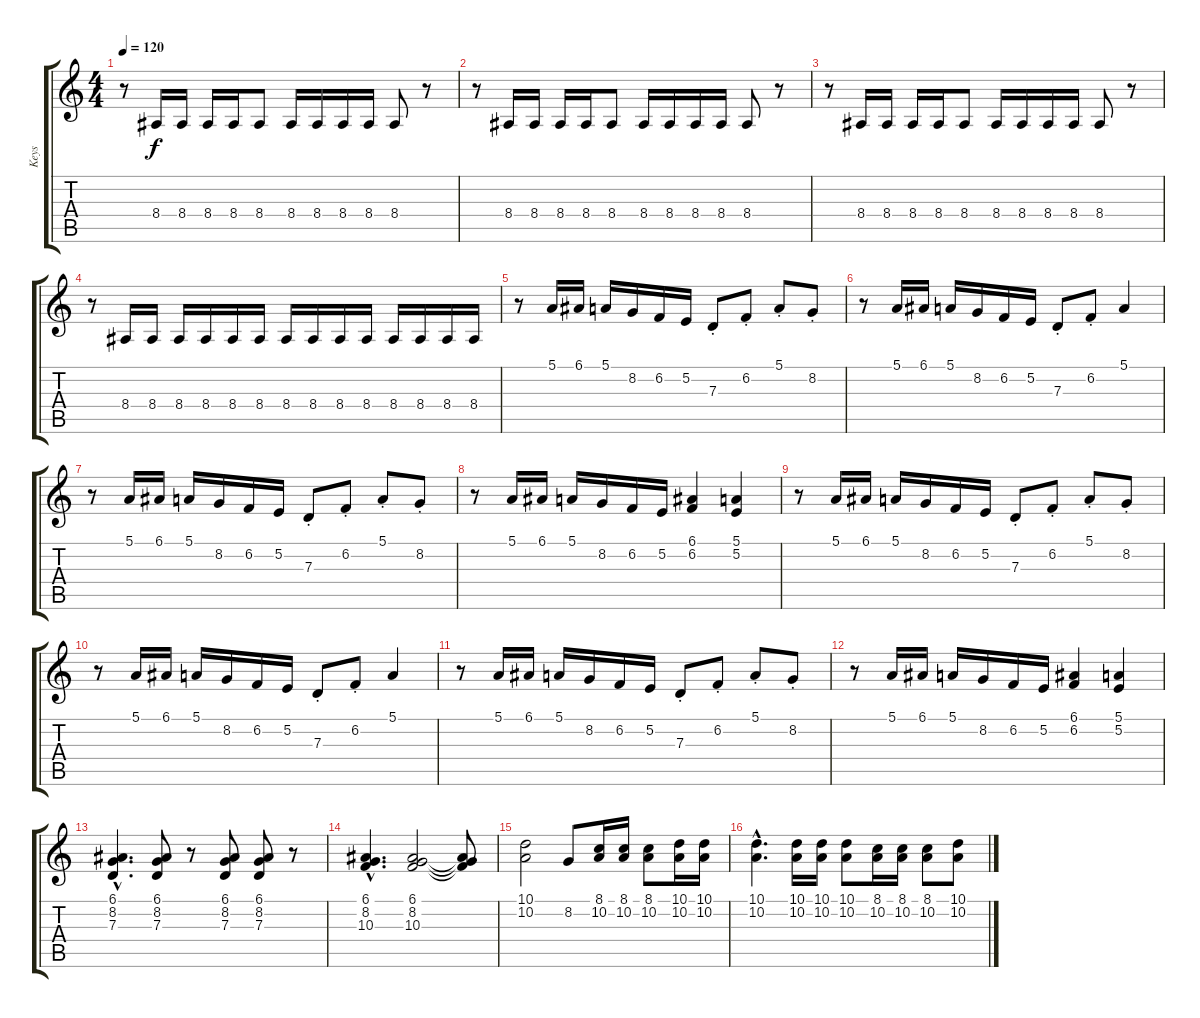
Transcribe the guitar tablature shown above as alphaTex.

\track ("Keys" "Keys") {instrument percussiveorgan}
\staff {score tabs}
\tuning (E4 B3 G3 D3 A2 E2) {hide}
\ts (4 4)
\tempo 120
\clef g2
\ks c
r.8{dy f instrument percussiveorgan} 8.4.16 8.4.16 8.4.16 8.4.16 8.4.8 8.4.16 8.4.16 8.4.16 8.4.16 8.4.8 r.8 |
r.8 8.4.16 8.4.16 8.4.16 8.4.16 8.4.8 8.4.16 8.4.16 8.4.16 8.4.16 8.4.8 r.8 |
r.8 8.4.16 8.4.16 8.4.16 8.4.16 8.4.8 8.4.16 8.4.16 8.4.16 8.4.16 8.4.8 r.8 |
r.8 8.4.16 8.4.16 8.4.16 8.4.16 8.4.16 8.4.16 8.4.16 8.4.16 8.4.16 8.4.16 8.4.16 8.4.16 8.4.16 8.4.16 |
r.8 5.1.16 6.1.16 5.1.16 8.2.16 6.2.16 5.2.16 7.3{st}.8 6.2{st}.8 5.1{st}.8 8.2{st}.8 |
r.8 5.1.16 6.1.16 5.1.16 8.2.16 6.2.16 5.2.16 7.3{st}.8 6.2{st}.8 5.1.4 |
r.8 5.1.16 6.1.16 5.1.16 8.2.16 6.2.16 5.2.16 7.3{st}.8 6.2{st}.8 5.1{st}.8 8.2{st}.8 |
r.8 5.1.16 6.1.16 5.1.16 8.2.16 6.2.16 5.2.16 (6.1 6.2).4 (5.1 5.2).4 |
r.8 5.1.16 6.1.16 5.1.16 8.2.16 6.2.16 5.2.16 7.3{st}.8 6.2{st}.8 5.1{st}.8 8.2{st}.8 |
r.8 5.1.16 6.1.16 5.1.16 8.2.16 6.2.16 5.2.16 7.3{st}.8 6.2{st}.8 5.1.4 |
r.8 5.1.16 6.1.16 5.1.16 8.2.16 6.2.16 5.2.16 7.3{st}.8 6.2{st}.8 5.1{st}.8 8.2{st}.8 |
r.8 5.1.16 6.1.16 5.1.16 8.2.16 6.2.16 5.2.16 (6.1 6.2).4 (5.1 5.2).4 |
(6.1{hac} 8.2{hac} 7.3{hac}).4{d} (6.1 8.2 7.3).8 r.8 (6.1 8.2 7.3).8 (6.1 8.2 7.3).8 r.8 |
(6.1{hac} 8.2{hac} 10.3{hac}).4{d} (6.1 8.2 10.3).2 (6.1{t} 8.2{t} 10.3{t}).8 |
(10.1 10.2).2 8.2.8 (8.1 10.2).16 (8.1 10.2).16 (8.1 10.2).8 (10.1 10.2).16 (10.1 10.2).16 |
(10.1{hac} 10.2{hac}).4{d} (10.1 10.2).16 (10.1 10.2).16 (10.1 10.2).8 (8.1 10.2).16 (8.1 10.2).16 (8.1 10.2).8 (10.1 10.2).8
